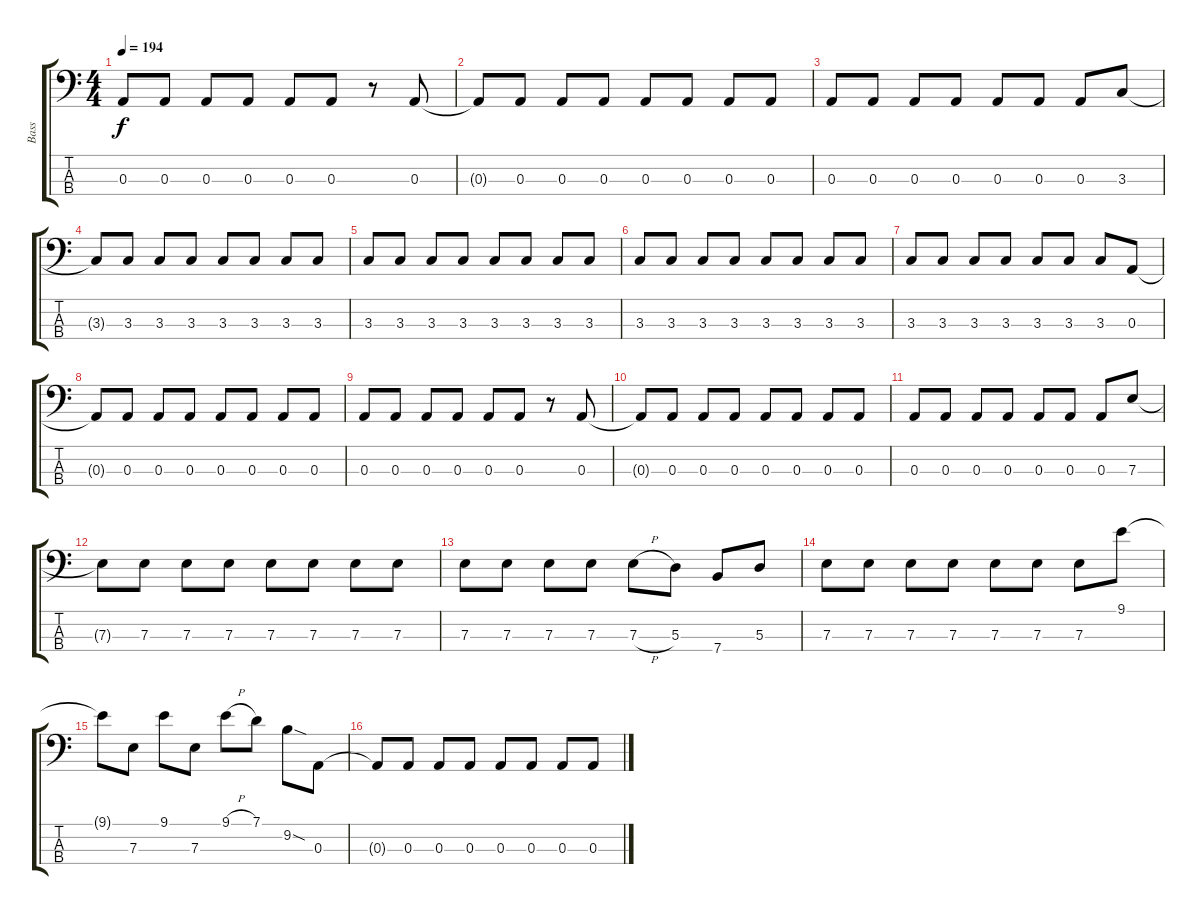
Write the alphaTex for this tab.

\track ("Bass" "Bass") {instrument electricbasspick}
\staff {score tabs}
\tuning (G2 D2 A1 E1) {hide}
\ts (4 4)
\tempo 194
\clef f4
\ks c
0.3.8{dy f} 0.3.8 0.3.8 0.3.8 0.3.8 0.3.8 r.8 0.3.8 |
0.3{t}.8 0.3.8 0.3.8 0.3.8 0.3.8 0.3.8 0.3.8 0.3.8 |
0.3.8 0.3.8 0.3.8 0.3.8 0.3.8 0.3.8 0.3.8 3.3.8 |
3.3{t}.8 3.3.8 3.3.8 3.3.8 3.3.8 3.3.8 3.3.8 3.3.8 |
3.3.8 3.3.8 3.3.8 3.3.8 3.3.8 3.3.8 3.3.8 3.3.8 |
3.3.8 3.3.8 3.3.8 3.3.8 3.3.8 3.3.8 3.3.8 3.3.8 |
3.3.8 3.3.8 3.3.8 3.3.8 3.3.8 3.3.8 3.3.8 0.3.8 |
0.3{t}.8 0.3.8 0.3.8 0.3.8 0.3.8 0.3.8 0.3.8 0.3.8 |
0.3.8 0.3.8 0.3.8 0.3.8 0.3.8 0.3.8 r.8 0.3.8 |
0.3{t}.8 0.3.8 0.3.8 0.3.8 0.3.8 0.3.8 0.3.8 0.3.8 |
0.3.8 0.3.8 0.3.8 0.3.8 0.3.8 0.3.8 0.3.8 7.3.8 |
7.3{t}.8 7.3.8 7.3.8 7.3.8 7.3.8 7.3.8 7.3.8 7.3.8 |
7.3.8 7.3.8 7.3.8 7.3.8 7.3{h}.8 5.3.8 7.4.8 5.3.8 |
7.3.8 7.3.8 7.3.8 7.3.8 7.3.8 7.3.8 7.3.8 9.1.8 |
9.1{t}.8 7.3.8 9.1.8 7.3.8 9.1{h}.8 7.1.8 9.2{sod}.8 0.3.8 |
0.3{t}.8 0.3.8 0.3.8 0.3.8 0.3.8 0.3.8 0.3.8 0.3.8
